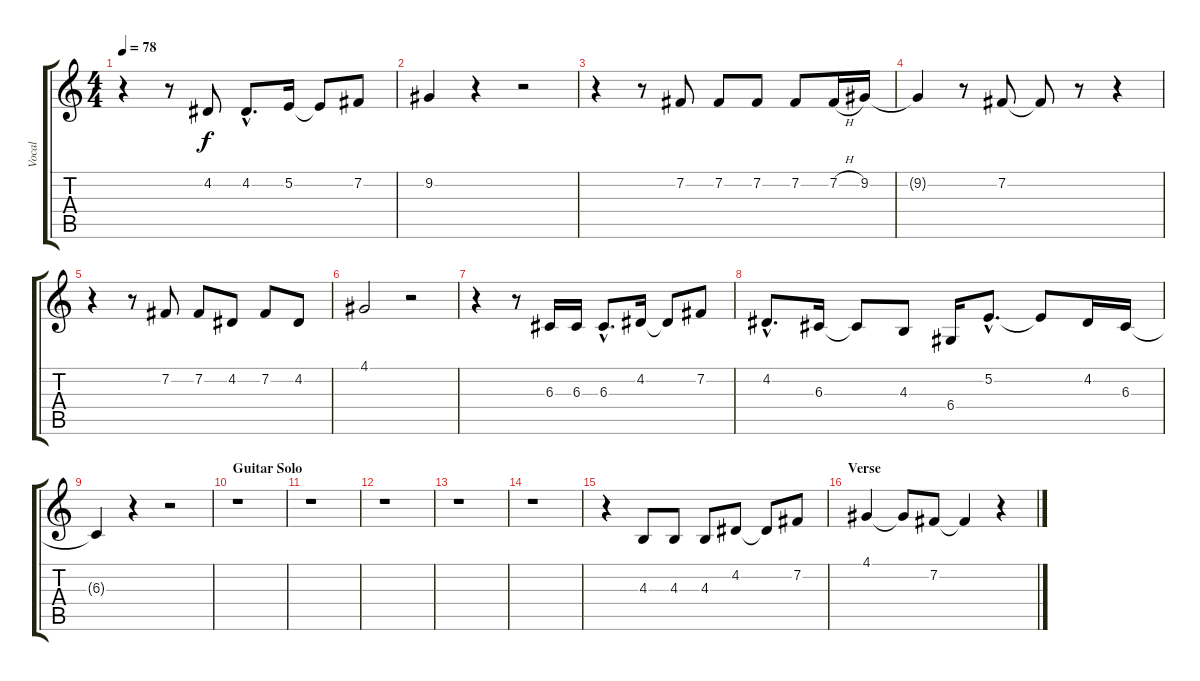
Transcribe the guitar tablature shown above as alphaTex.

\track ("Vocal" "Vocal") {instrument flute}
\staff {score tabs}
\tuning (E4 B3 G3 D3 A2 E2) {hide}
\ts (4 4)
\tempo 78
\clef g2
\ks c
r.4{dy f} r.8 4.2.8 4.2{hac}.8{d} 5.2.16 5.2{t}.8 7.2.8 |
9.2.4 r.4 r.2 |
r.4 r.8 7.2.8 7.2.8 7.2.8 7.2.8 7.2{h}.16 9.2.16 |
9.2{t}.4 r.8 7.2.8 7.2{t}.8 r.8 r.4 |
r.4 r.8 7.2.8 7.2.8 4.2.8 7.2.8 4.2.8 |
4.1.2 r.2 |
r.4 r.8 6.3.16 6.3.16 6.3{hac}.8{d} 4.2.16 4.2{t}.8 7.2.8 |
4.2{hac}.8{d} 6.3.16 6.3{t}.8 4.3.8 6.4.16 5.2{hac}.8{d} 5.2{t}.8 4.2.16 6.3.16 |
6.3{t}.4 r.4 r.2 |
\section ("" "Guitar Solo")
r.1 |
r.1 |
r.1 |
r.1 |
r.1 |
r.4 4.3.8 4.3.8 4.3.8 4.2.8 4.2{t}.8 7.2.8 |
\section ("" "Verse")
4.1.4 4.1{t}.8 7.2.8 7.2{t}.4 r.4
